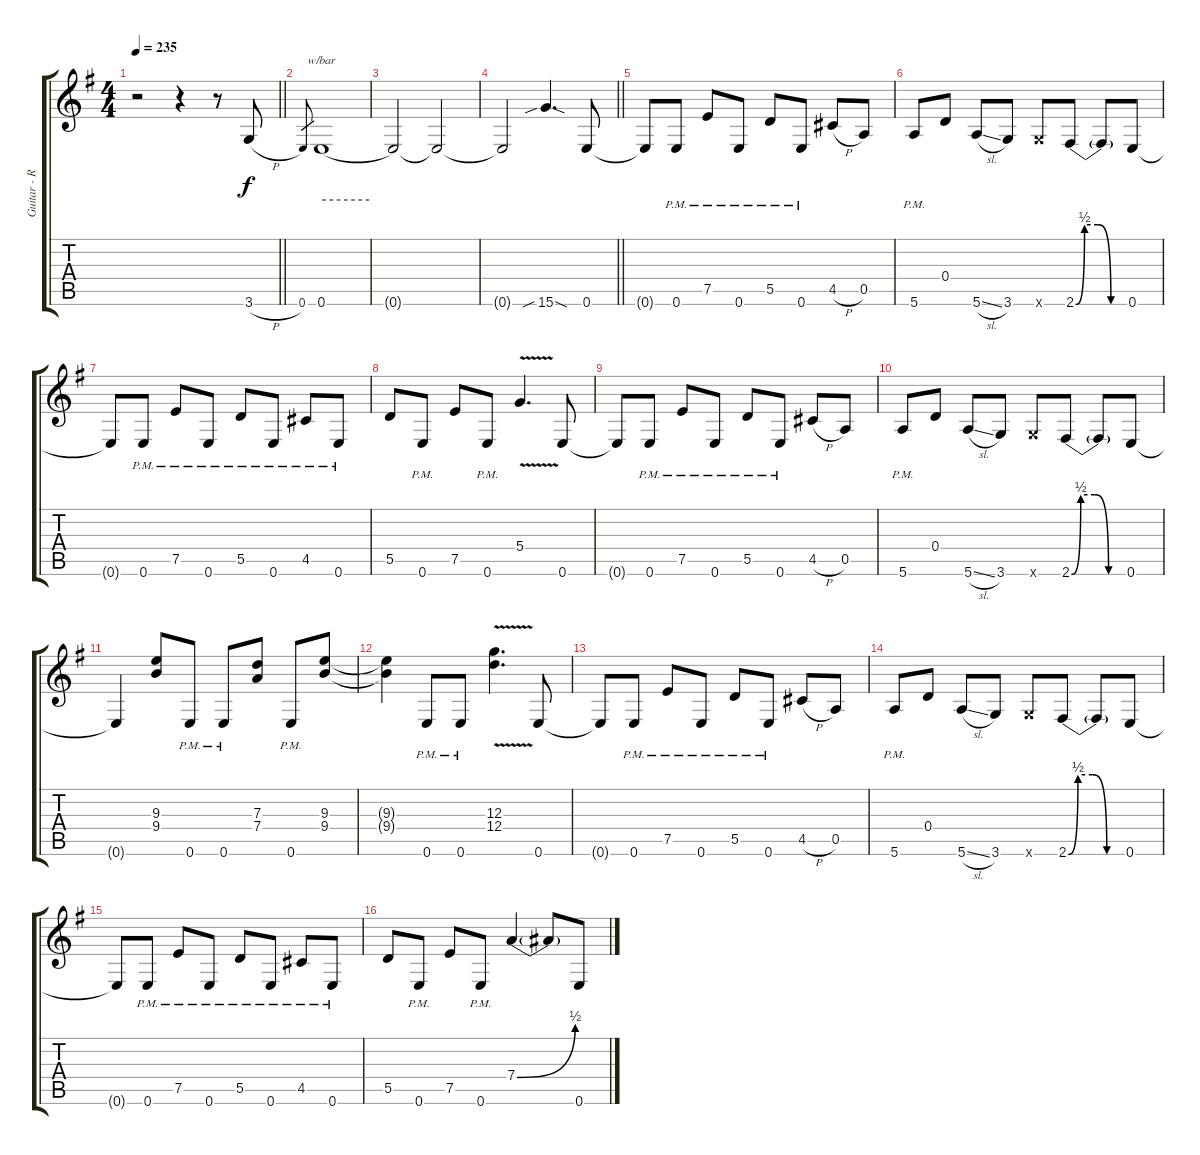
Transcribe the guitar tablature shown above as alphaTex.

\track ("Guitar - Rowan Robertson" "Guitar - R") {instrument distortionguitar}
\staff {score tabs}
\tuning (E4 B3 G3 D3 A2 E2) {hide}
\ts (4 4)
\tempo 235
\clef g2
\barLineRight lightlight
\ks g
r.2{dy f instrument distortionguitar} r.4 r.8 3.6{h}.8 |
0.6.8{gr} 0.6.1{tbe (hold default 0 0 60 0)} |
0.6{t}.2 0.6{t}.2 |
\barLineRight lightlight
0.6{t}.2 15.6{sib sod}.4{d} 0.6.8 |
0.6{t}.8 0.6{pm}.8 7.5{pm}.8 0.6{pm}.8 5.5{pm}.8 0.6{pm}.8 4.5{h}.8 0.5.8 |
5.6{pm}.8 0.4.8 5.6{sl}.8 3.6.8 3.6{x}.8 2.6{be (custom 0 0 10 2 25 2 40 0 60 0)}.8 2.6{t}.8 0.6.8 |
0.6{t}.8 0.6{pm}.8 7.5{pm}.8 0.6{pm}.8 5.5{pm}.8 0.6{pm}.8 4.5{pm}.8 0.6{pm}.8 |
5.5.8 0.6{pm}.8 7.5.8 0.6{pm}.8 5.4{v}.4{d} 0.6.8 |
0.6{t}.8 0.6{pm}.8 7.5{pm}.8 0.6{pm}.8 5.5{pm}.8 0.6{pm}.8 4.5{h}.8 0.5.8 |
5.6{pm}.8 0.4.8 5.6{sl}.8 3.6.8 3.6{x}.8 2.6{be (custom 0 0 10 2 25 2 40 0 60 0)}.8 2.6{t}.8 0.6.8 |
0.6{t}.4 (9.3 9.4).8 0.6{pm}.8 0.6{pm}.8 (7.3 7.4).8 0.6{pm}.8 (9.3 9.4).8 |
(9.3{t} 9.4{t}).4 0.6{pm}.8 0.6{pm}.8 (12.3{v} 12.4{v}).4{d} 0.6.8 |
0.6{t}.8 0.6{pm}.8 7.5{pm}.8 0.6{pm}.8 5.5{pm}.8 0.6{pm}.8 4.5{h}.8 0.5.8 |
5.6{pm}.8 0.4.8 5.6{sl}.8 3.6.8 3.6{x}.8 2.6{be (custom 0 0 10 2 25 2 40 0 60 0)}.8 2.6{t}.8 0.6.8 |
0.6{t}.8 0.6{pm}.8 7.5{pm}.8 0.6{pm}.8 5.5{pm}.8 0.6{pm}.8 4.5{pm}.8 0.6{pm}.8 |
5.5.8 0.6{pm}.8 7.5.8 0.6{pm}.8 7.4{be (bend 0 0 60 2)}.4 7.4{t}.8 0.6.8
